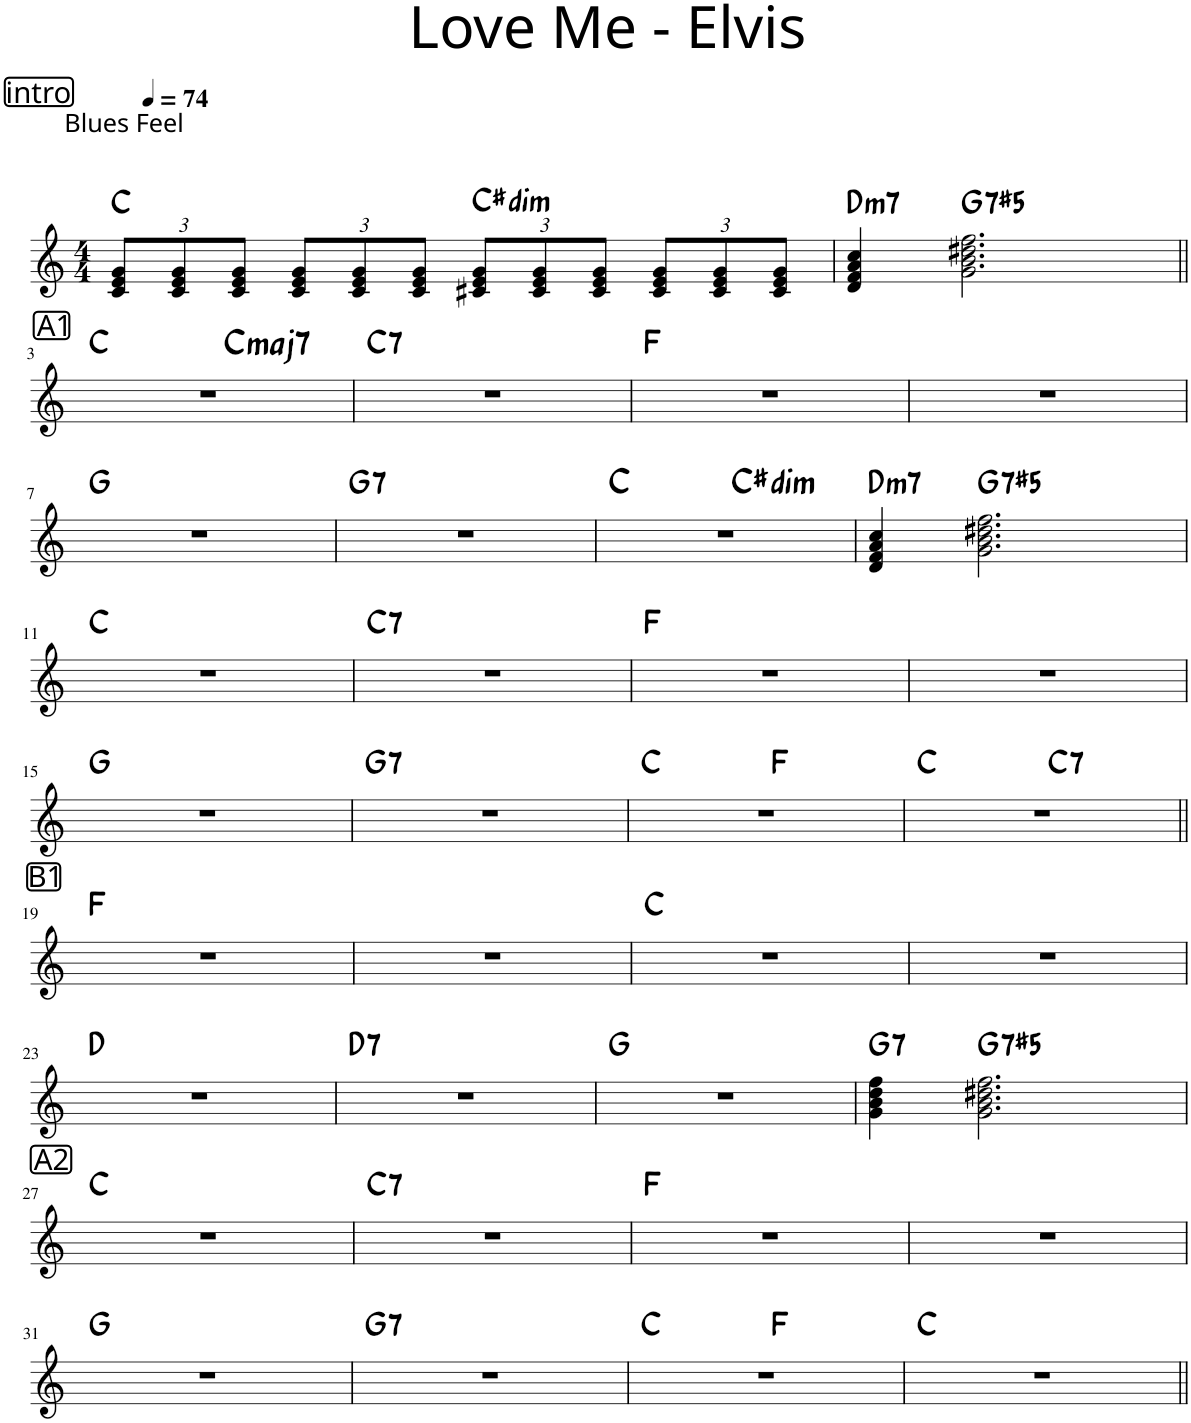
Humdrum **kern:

**kern	**harte
*part1	*part1
*staff1	*
*I"Piano	*
*I'Pno.	*
*clefG2	*
*k[]	*
*M4/4	*
*MM74	*
*Xbrackettup	*
!!LO:REH:place=s1:a:cj:fs=14:t=intro
=1	=1
!LO:TX:a:t=Blues Feel	!
12c/ 12e/ 12g/L	C:maj
12c/ 12e/ 12g/	.
12c/ 12e/ 12g/J	.
12c/ 12e/ 12g/L	.
12c/ 12e/ 12g/	.
12c/ 12e/ 12g/J	.
!	!LO:H:kt=dim
12c#X/ 12e/ 12g/L	C#:dim
12c#/ 12e/ 12g/	.
12c#/ 12e/ 12g/J	.
12c#/ 12e/ 12g/L	.
12c#/ 12e/ 12g/	.
12c#/ 12e/ 12g/J	.
=2	=2
!	!LO:H:kt=m7
4d/ 4f/ 4a/ 4cc/	D:min7
!	!LO:H:kt=7
2.g\ 2.b\ 2.dd#X\ 2.ff\	G:(3,#5,b7)
!!LO:LB:g=z
!!LO:REH:place=s1:a:cj:fs=14:t=A1
=3||	=3||
*^	*
1r	2ryy	C:maj
!	!	!LO:H:kt=maj7
.	2ryy	C:maj7
=4	=4	=4
!	!	!LO:H:kt=7
*v	*v	*
1r	C:7
=5	=5
1r	F:maj
=6	=6
1r	.
!!LO:LB:g=z
=7	=7
1r	G:maj
=8	=8
!	!LO:H:kt=7
1r	G:7
=9	=9
*^	*
1r	2ryy	C:maj
!	!	!LO:H:kt=dim
.	2ryy	C#:dim
=10	=10	=10
!	!	!LO:H:kt=m7
*v	*v	*
4d/ 4f/ 4a/ 4cc/	D:min7
!	!LO:H:kt=7
2.g\ 2.b\ 2.dd#X\ 2.ff\	G:(3,#5,b7)
!!LO:LB:g=z
=11	=11
1r	C:maj
=12	=12
!	!LO:H:kt=7
1r	C:7
=13	=13
1r	F:maj
=14	=14
1r	.
!!LO:LB:g=z
=15	=15
1r	G:maj
=16	=16
!	!LO:H:kt=7
1r	G:7
=17	=17
*^	*
1r	2ryy	C:maj
.	2ryy	F:maj
=18	=18	=18
1r	2ryy	C:maj
!	!	!LO:H:kt=7
.	2ryy	C:7
*v	*v	*
!!LO:LB:g=z
!!LO:REH:place=s1:a:cj:fs=14:t=B1
=19||	=19||
1r	F:maj
=20	=20
1r	.
=21	=21
1r	C:maj
=22	=22
1r	.
!!LO:LB:g=z
=23	=23
1r	D:maj
=24	=24
!	!LO:H:kt=7
1r	D:7
=25	=25
1r	G:maj
=26	=26
!	!LO:H:kt=7
4g\ 4b\ 4dd\ 4ff\	G:7
!	!LO:H:kt=7
2.g\ 2.b\ 2.dd#X\ 2.ff\	G:(3,#5,b7)
!!LO:LB:g=z
!!LO:REH:place=s1:a:cj:fs=14:t=A2
=27	=27
1r	C:maj
=28	=28
!	!LO:H:kt=7
1r	C:7
=29	=29
1r	F:maj
=30	=30
1r	.
!!LO:LB:g=z
=31	=31
1r	G:maj
=32	=32
!	!LO:H:kt=7
1r	G:7
=33	=33
*^	*
1r	2ryy	C:maj
.	2ryy	F:maj
*v	*v	*
=34	=34
1r	C:maj
=||	=||
*-	*-
